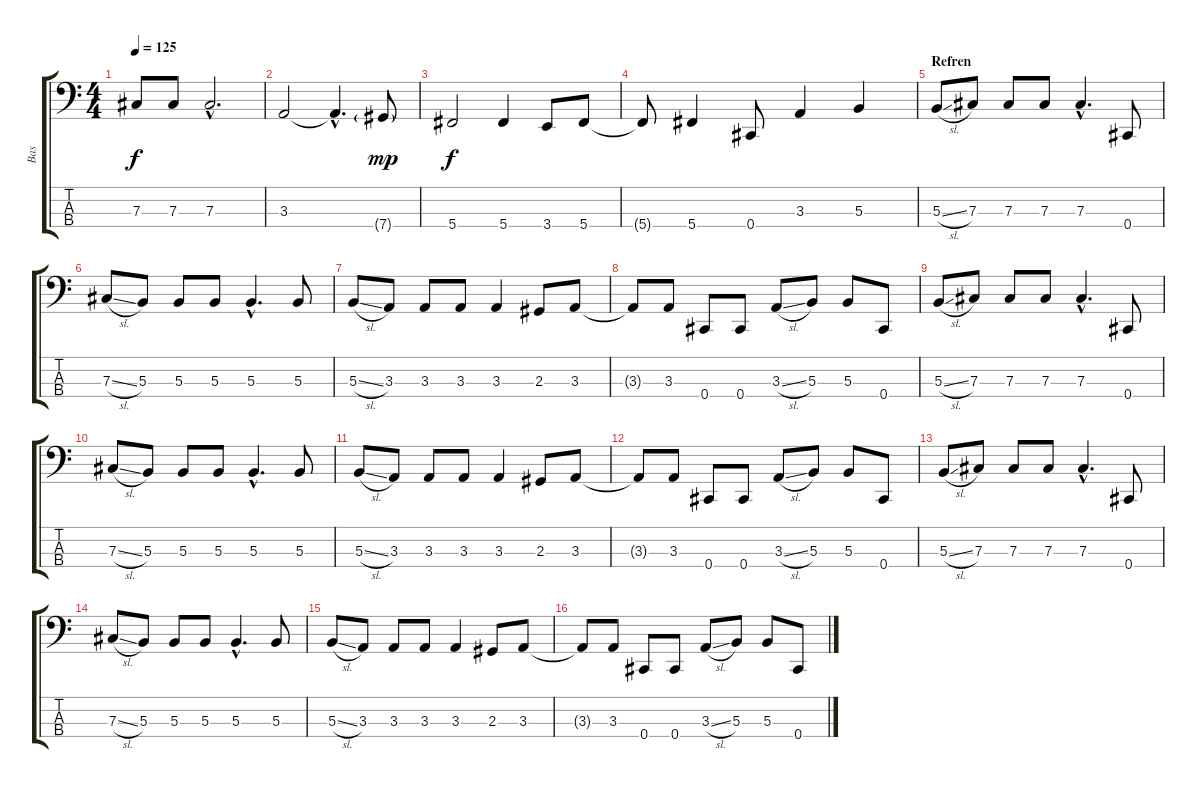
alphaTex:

\track ("Bas" "Bas") {instrument electricbassfinger}
\staff {score tabs}
\tuning (E2 B1 Gb1 Db1) {hide}
\ts (4 4)
\tempo 125
\clef f4
\ks c
7.3.8{dy f} 7.3.8 7.3{hac}.2{d} |
3.3.2 3.3{hac t}.4{d} 7.4{g}.8{dy mp} |
5.4.2{dy f} 5.4.4 3.4.8 5.4.8 |
5.4{t}.8 5.4.4 0.4.8 3.3.4 5.3.4 |
\section ("" "Refren")
5.3{sl}.8 7.3.8 7.3.8 7.3.8 7.3{hac}.4{d} 0.4.8 |
7.3{sl}.8 5.3.8 5.3.8 5.3.8 5.3{hac}.4{d} 5.3.8 |
5.3{sl}.8 3.3.8 3.3.8 3.3.8 3.3.4 2.3.8 3.3.8 |
3.3{t}.8 3.3.8 0.4.8 0.4.8 3.3{sl}.8 5.3.8 5.3.8 0.4.8 |
5.3{sl}.8 7.3.8 7.3.8 7.3.8 7.3{hac}.4{d} 0.4.8 |
7.3{sl}.8 5.3.8 5.3.8 5.3.8 5.3{hac}.4{d} 5.3.8 |
5.3{sl}.8 3.3.8 3.3.8 3.3.8 3.3.4 2.3.8 3.3.8 |
3.3{t}.8 3.3.8 0.4.8 0.4.8 3.3{sl}.8 5.3.8 5.3.8 0.4.8 |
5.3{sl}.8 7.3.8 7.3.8 7.3.8 7.3{hac}.4{d} 0.4.8 |
7.3{sl}.8 5.3.8 5.3.8 5.3.8 5.3{hac}.4{d} 5.3.8 |
5.3{sl}.8 3.3.8 3.3.8 3.3.8 3.3.4 2.3.8 3.3.8 |
3.3{t}.8 3.3.8 0.4.8 0.4.8 3.3{sl}.8 5.3.8 5.3.8 0.4.8
